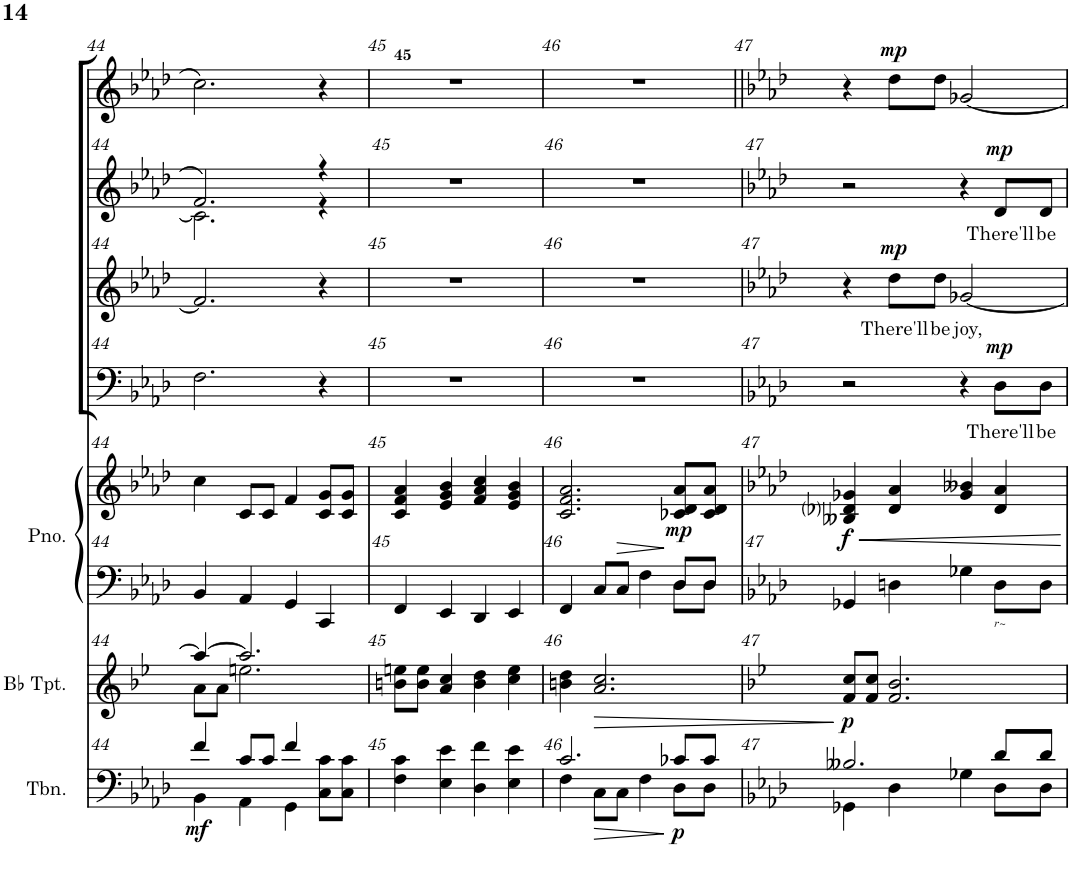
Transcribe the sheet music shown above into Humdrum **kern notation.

**kern	**dynam	**kern	**dynam	**kern	**kern	**dynam	**kern	**text	**dynam	**kern	**text	**dynam	**kern	**text	**dynam	**kern	**dynam
*part7	*part7	*part6	*part6	*part5	*part5	*part5	*part4	*part4	*part4	*part3	*part3	*part3	*part2	*part2	*part2	*part1	*part1
*staff8	*staff8	*staff7	*staff7	*staff6	*staff5	*staff5/6	*staff4	*staff4	*staff4	*staff3	*staff3	*staff3	*staff2	*staff2	*staff2	*staff1	*staff1
*I"Trombone	*	*I"Bb Trumpet	*	*I"Piano	*	*	*I"Bass	*	*	*I"Tenor	*	*	*I"Alto	*	*	*I"Soprano	*
*I'Tbn.	*	*I'Bb Tpt.	*	*I'Pno.	*	*	*	*	*	*	*	*	*	*	*	*	*
!!LO:PB:g=z
*clefF4	*	*clefG2	*	*clefF4	*clefG2	*	*clefF4	*	*	*clefG2	*	*	*clefG2	*	*	*clefG2	*
*	*	*Trd1c2	*	*	*	*	*	*	*	*	*	*	*	*	*	*	*
*k[b-e-a-d-]	*	*k[b-e-]	*	*k[b-e-a-d-]	*k[b-e-a-d-]	*	*k[b-e-a-d-]	*	*	*k[b-e-a-d-]	*	*	*k[b-e-a-d-]	*	*	*k[b-e-a-d-]	*
*M4/4	*	*M4/4	*	*M4/4	*M4/4	*	*M4/4	*	*	*M4/4	*	*	*M4/4	*	*	*M4/4	*
*met(c)	*	*met(c)	*	*met(c)	*met(c)	*	*met(c)	*	*	*met(c)	*	*	*met(c)	*	*	*met(c)	*
=44	=44	=44	=44	=44	=44	=44	=44	=44	=44	=44	=44	=44	=44	=44	=44	=44	=44
*^	*	*^	*	*	*	*	*	*	*	*	*	*	*^	*	*	*	*
!	!	!LO:DY:b	!	!	!	!	!	!	!	!	!	!	!	!	!	!	!	!	!	!
4f/	4BB-\	mf	4aa/_	8a\L	.	4BB-/	4cc\	.	2.F\	.	.	2.f/]	.	.	2.f/	2.c\]	.	.	2.cc\	.
.	.	.	.	8a\J	.	.	.	.	.	.	.	.	.	.	.	.	.	.	.	.
8c/L	4AA-\	.	2.aa/]	2.een\	.	4AA-/	8c/L	.	.	.	.	.	.	.	.	.	.	.	.	.
8c/J	.	.	.	.	.	.	8c/J	.	.	.	.	.	.	.	.	.	.	.	.	.
4f/	4GG\	.	.	.	.	4GG/	4f/	.	.	.	.	.	.	.	.	.	.	.	.	.
8C\ 8c\L	4ryy	.	.	.	.	4CC/	8c/ 8g/L	.	4r	.	.	4r	.	.	4r	4r	.	.	4r	.
8C\ 8c\J	.	.	.	.	.	.	8c/ 8g/J	.	.	.	.	.	.	.	.	.	.	.	.	.
*	*	*	*	*	*	*	*	*	*	*	*	*	*	*	*v	*v	*	*	*	*
=45	=45	=45	=45	=45	=45	=45	=45	=45	=45	=45	=45	=45	=45	=45	=45	=45	=45	=45	=45
!	!	!	!	!	!	!	!	!	!	!	!	!	!	!	!	!	!	!LO:TX:a:B:t=45	!
4F\ 4c\	2ryy	.	8bn\ 8een\L	4ryy	.	4FF/	4c/ 4f/ 4a-/	.	1r	.	.	1r	.	.	1r	.	.	1r	.
.	.	.	8b\ 8ee\J	.	.	.	.	.	.	.	.	.	.	.	.	.	.	.	.
4E-\ 4e-\	.	.	4a/ 4cc/	2ryy	.	4EE-/	4e-/ 4g/ 4b-/	.	.	.	.	.	.	.	.	.	.	.	.
4D-\ 4f\	2ryy	.	4b\ 4dd\	.	.	4DD-/	4f/ 4a-/ 4cc/	.	.	.	.	.	.	.	.	.	.	.	.
4E-\ 4e-\	.	.	4cc\ 4ee\	4ryy	.	4EE-/	4e-/ 4g/ 4b-/	.	.	.	.	.	.	.	.	.	.	.	.
=46	=46	=46	=46	=46	=46	=46	=46	=46	=46	=46	=46	=46	=46	=46	=46	=46	=46	=46	=46
*	*	*	*	*	*	*^	*	*	*	*	*	*	*	*	*	*	*	*	*
2.c/	4F\	.	4bn\ 4dd\	4ryy	.	4FF/	2ryy	2.c/ 2.f/ 2.a-/	.	1r	.	.	1r	.	.	1r	.	.	1r	.
.	8C\L	.	2.a/ 2.cc/	2ryy	.	8C/L	.	.	.	.	.	.	.	.	.	.	.	.	.	.
.	8C\J	.	.	.	.	8C/J	.	.	.	.	.	.	.	.	.	.	.	.	.	.
.	4F\	.	.	.	.	4F\	4ryy	.	.	.	.	.	.	.	.	.	.	.	.	.
!	!	!LO:DY:b	!	!	!	!	!	!	!LO:DY:b	!	!	!	!	!	!	!	!	!	!	!
8c-X/L	8D-\L	p	.	4ryy	.	8D-/L	8D-\L	8c-X/ 8d-/ 8a-/L	mp	.	.	.	.	.	.	.	.	.	.	.
8c-/J	8D-\J	.	.	.	.	8D-/J	8D-\J	8c-/ 8d-/ 8a-/J	.	.	.	.	.	.	.	.	.	.	.	.
*	*	*	*	*	*	*v	*v	*	*	*	*	*	*	*	*	*	*	*	*	*
=47||	=47||	=47||	=47||	=47||	=47||	=47||	=47||	=47||	=47||	=47||	=47||	=47||	=47||	=47||	=47||	=47||	=47||	=47||	=47||
*k[b-e-a-d-]	*	*	*k[b-e-]	*	*	*k[b-e-a-d-]	*k[b-e-a-d-]	*	*k[b-e-a-d-]	*	*	*k[b-e-a-d-]	*	*	*k[b-e-a-d-]	*	*	*k[b-e-a-d-]	*
*	*	*	*	*	*	*^	*	*	*	*	*	*	*	*	*	*	*	*	*
!	!	!	!	!	!LO:DY:b	!	!	!	!LO:DY:b	!	!	!	!	!	!	!	!	!	!	!
*	*	*	*	*	*	*v	*v	*	*	*	*	*	*	*	*	*	*	*	*	*
2.B--X/	4GG-X\	.	8f/ 8cc/L	4ryy	p	4GG-X/	4B--X/ 4d-i/ 4g-X/	f	2r	.	.	4r	.	.	2r	.	.	4r	.
.	.	.	8f/ 8cc/J	.	.	.	.	.	.	.	.	.	.	.	.	.	.	.	.
!	!	!	!	!	!	!	!	!	!	!	!	!	!LO:LY:b	!LO:DY:a	!	!	!	!	!LO:DY:a
.	4D-\	.	2.f/ 2.b-/	2ryy	.	4Dn\	4d-/ 4a-/	.	.	.	.	8dd-\L	There'll	mp	.	.	.	8dd-\L	mp
!	!	!	!	!	!	!	!	!	!	!	!	!	!LO:LY:b	!	!	!	!	!	!
.	.	.	.	.	.	.	.	.	.	.	.	8dd-\J	be	.	.	.	.	8dd-\J	.
!	!	!	!	!	!	!	!	!	!	!	!	!	!LO:LY:b	!	!	!	!	!	!
.	4G-X\	.	.	.	.	4G-X\	4g-/ 4b--X/	.	4r	.	.	[2g-X/	joy,	.	4r	.	.	[2g-X/	.
!	!	!	!	!	!	!LO:TX:b:i:t=r~	!	!	!	!	!	!	!	!	!	!	!	!	!
!	!	!	!	!	!	!	!	!	!	!LO:LY:b	!LO:DY:a	!	!	!	!	!LO:LY:b	!LO:DY:a	!	!
8d-/L	8D-\L	.	.	4ryy	.	8D\L	4d-/ 4a-/	.	8D-\L	There'll	mp	.	.	.	8d-/L	There'll	mp	.	.
!	!	!	!	!	!	!	!	!	!	!LO:LY:b	!	!	!	!	!	!LO:LY:b	!	!	!
8d-/J	8D-\J	.	.	.	.	8D\J	.	.	8D-\J	be	.	.	.	.	8d-/J	be	.	.	.
*v	*v	*	*	*	*	*	*	*	*	*	*	*	*	*	*	*	*	*	*
*	*	*v	*v	*	*	*	*	*	*	*	*	*	*	*	*	*	*	*
=	=	=	=	=	=	=	=	=	=	=	=	=	=	=	=	=	=
*-	*-	*-	*-	*-	*-	*-	*-	*-	*-	*-	*-	*-	*-	*-	*-	*-	*-
